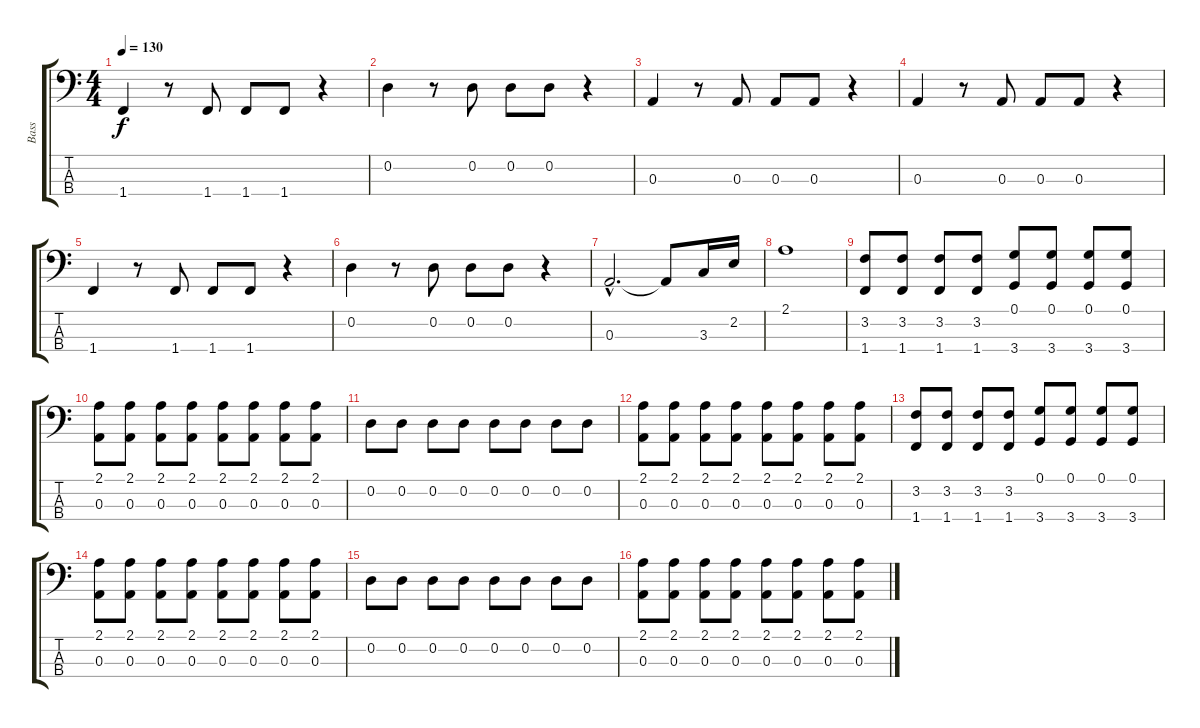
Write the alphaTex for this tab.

\track ("Bass" "Bass") {instrument fretlessbass}
\staff {score tabs}
\tuning (G2 D2 A1 E1) {hide}
\ts (4 4)
\tempo 130
\clef f4
\ks c
1.4.4{dy f} r.8 1.4.8 1.4.8 1.4.8 r.4 |
0.2.4 r.8 0.2.8 0.2.8 0.2.8 r.4 |
0.3.4 r.8 0.3.8 0.3.8 0.3.8 r.4 |
0.3.4 r.8 0.3.8 0.3.8 0.3.8 r.4 |
1.4.4 r.8 1.4.8 1.4.8 1.4.8 r.4 |
0.2.4 r.8 0.2.8 0.2.8 0.2.8 r.4 |
0.3{hac}.2{d} 0.3{t}.8 3.3.16 2.2.16 |
2.1.1 |
(3.2 1.4).8 (3.2 1.4).8 (3.2 1.4).8 (3.2 1.4).8 (0.1 3.4).8 (0.1 3.4).8 (0.1 3.4).8 (0.1 3.4).8 |
(2.1 0.3).8 (2.1 0.3).8 (2.1 0.3).8 (2.1 0.3).8 (2.1 0.3).8 (2.1 0.3).8 (2.1 0.3).8 (2.1 0.3).8 |
0.2.8 0.2.8 0.2.8 0.2.8 0.2.8 0.2.8 0.2.8 0.2.8 |
(2.1 0.3).8 (2.1 0.3).8 (2.1 0.3).8 (2.1 0.3).8 (2.1 0.3).8 (2.1 0.3).8 (2.1 0.3).8 (2.1 0.3).8 |
(3.2 1.4).8 (3.2 1.4).8 (3.2 1.4).8 (3.2 1.4).8 (0.1 3.4).8 (0.1 3.4).8 (0.1 3.4).8 (0.1 3.4).8 |
(2.1 0.3).8 (2.1 0.3).8 (2.1 0.3).8 (2.1 0.3).8 (2.1 0.3).8 (2.1 0.3).8 (2.1 0.3).8 (2.1 0.3).8 |
0.2.8 0.2.8 0.2.8 0.2.8 0.2.8 0.2.8 0.2.8 0.2.8 |
(2.1 0.3).8 (2.1 0.3).8 (2.1 0.3).8 (2.1 0.3).8 (2.1 0.3).8 (2.1 0.3).8 (2.1 0.3).8 (2.1 0.3).8
